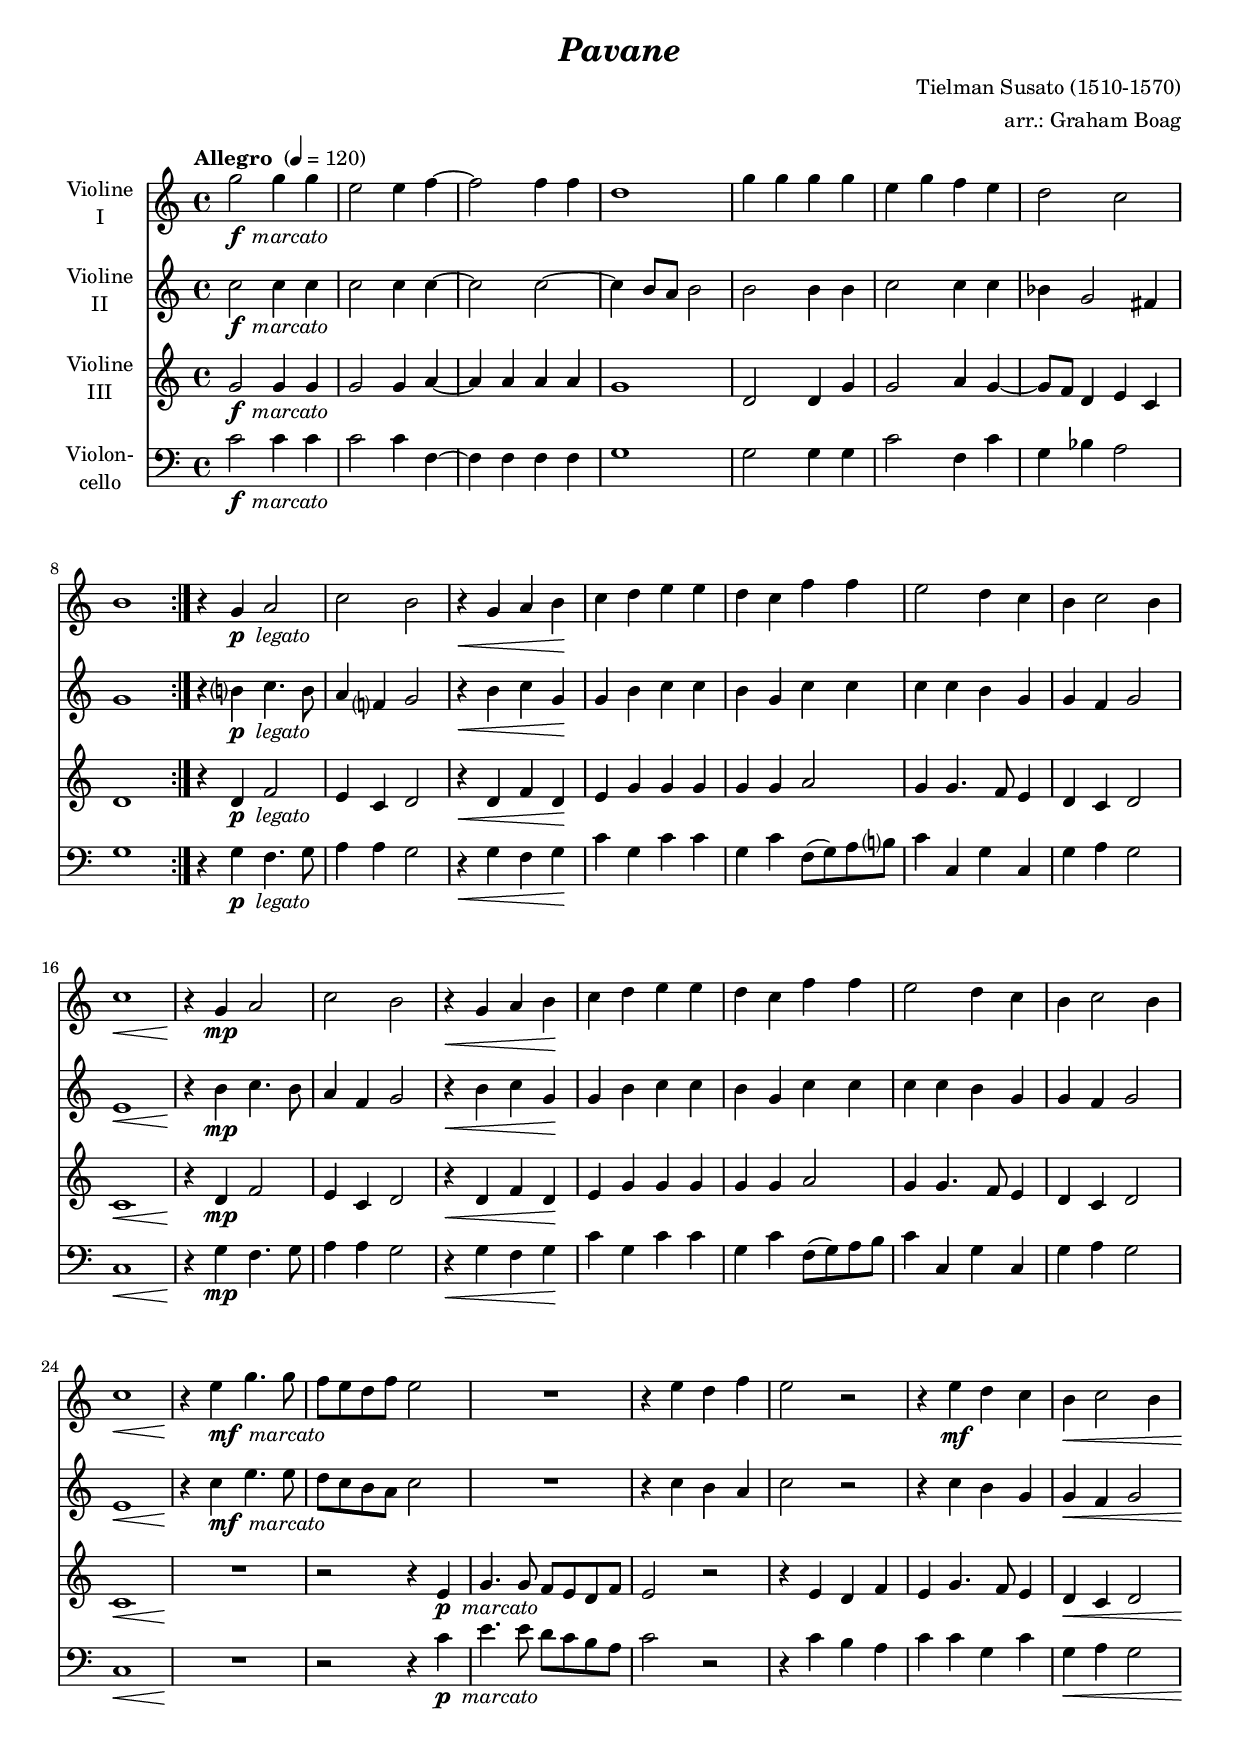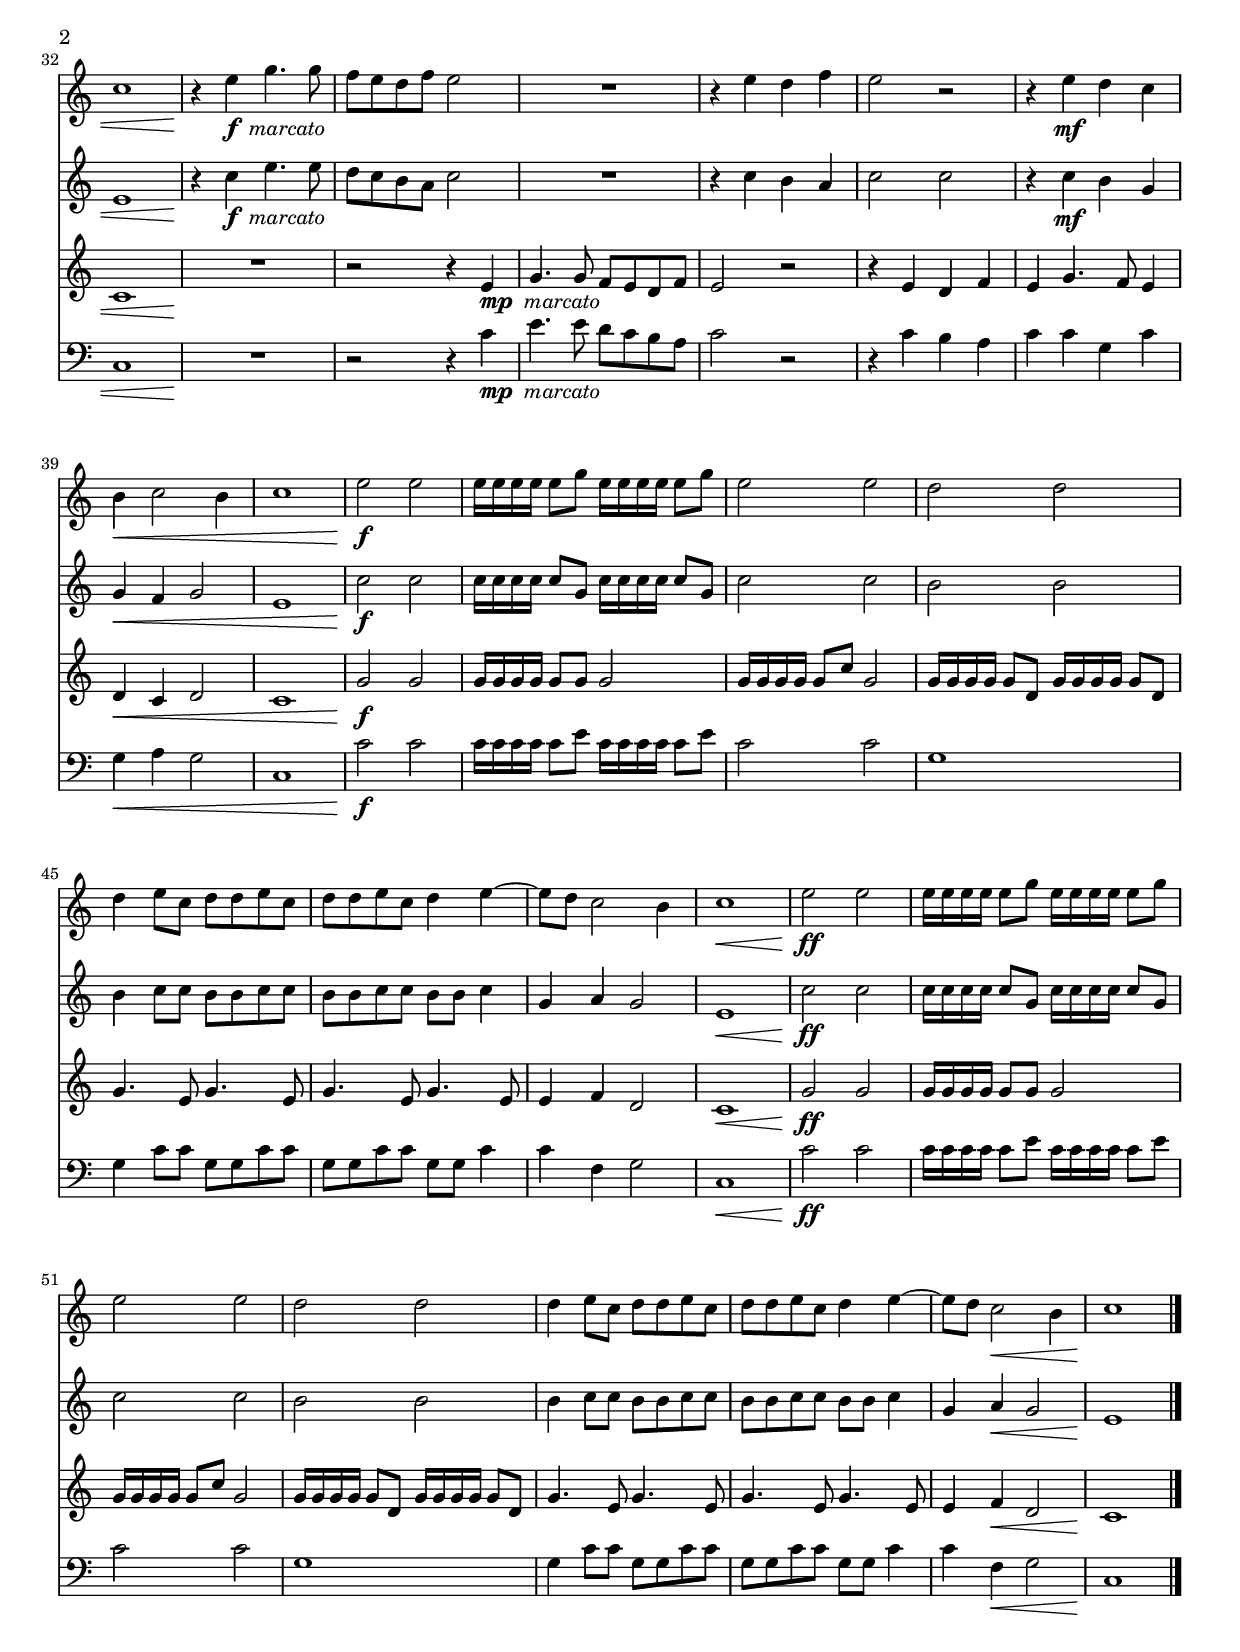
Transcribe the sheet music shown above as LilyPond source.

\version "2.14.2"
\include "deutsch.ly"

#(set-global-staff-size 18)

\header {
  title     = \markup \bold \italic "Pavane"
  composer  = "Tielman Susato (1510-1570)"
  arranger  = "arr.: Graham Boag"
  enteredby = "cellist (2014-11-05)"
}

voiceconsts = {
  \key f \major
  \time 4/4
  \tempo "Allegro " 4=120
  %\numericTimeSignature
  \compressFullBarRests
  %\set tupletSpannerDuration = #(ly:make-moment 1 2)
}

mifl = "clarinet"
mist = "string ensemble 1"
miba = "drawbar organ"

fmar = \markup { \dynamic f \italic " marcato" }
mfmr = \markup { \dynamic mf \italic " marcato" }
mpmr = \markup { \dynamic mp \italic " marcato" }
pleg = \markup { \dynamic p \italic " legato" }
pmar = \markup { \dynamic p \italic " marcato" }

va = \relative c''' {
  \voiceconsts

  \repeat volta 2 {
    c2_\fmar c4 c
    a2 a4 b~
    b2 b4 b
    g1
    c4 c c c
    a c b a

    g2 f
    e1
  }

  r4 c_\pleg d2
  f e
  r4\< c d e\!
  f g a a

  g f b b
  a2 g4 f
  e f2 e4
  f1\<
  r4\! c\mp d2
  f e
  r4\< c d e\!

  f g a a
  g f b b
  a2 g4 f
  e f2 e4
  f1\<
  r4\! a_\mfmr c4. c8

  b a g b a2
  R1
  r4 a g b
  a2 r
  r4 a\mf g f
  e\< f2 e4
  f1
  r4\! a_\fmar c4. c8
  b a g b a2
  R1
  r4 a g b
  a2 r
  r4 a\mf g f

  e\< f2 e4
  f1
  a2\!\f a
  a16 a a a a8 c a16 a a a a8 c
  a2 a
  g g

  g4 a8 f g g a f
  g g a f g4 a~
  a8 g f2 e4
  f1\<
  a2\!\ff a

  a16 a a a a8 c a16 a a a a8 c
  a2 a
  g g

  g4 a8 f g g a f
  g g a f g4 a~
  a8 g f2\< e4
  f1\! \bar "|."
}

vb = \relative c'' {
  \voiceconsts

  \repeat volta 2 {
    f2_\fmar f4 f
    f2 f4 f~
    f2 f~
    f4 e8 d e2
    e e4 e
    f2 f4 f

    es c2 h4
    c1
  }
  r4 e?_\pleg f4. e8
  d4 b? c2
  r4\< e f c\!
  c e f f

  e c f f
  f f e c
  c b c2
  a1\<
  r4\! e'\mp f4. e8
  d4 b c2

  r4\< e f c\!
  c e f f
  e c f f
  f f e c
  c b c2
  a1\<

  r4\! f'_\mfmr a4. a8
  g f e d f2
  R1
  r4 f e d
  f2 r
  r4 f e c

  c\< b c2
  a1
  r4\! f'_\fmar a4. a8
  g f e d f2
  R1
  r4 f e d
  f2 f

  r4 f\mf e c
  c\< b c2
  a1
  f'2\!\f f
  f16 f f f f8 c f16 f f f f8 c
  f2 f

  e e
  e4 f8 f e e f f
  e e f f e e f4
  c d c2
  a1\<
  f'2\!\ff f

  f16 f f f f8 c f16 f f f f8 c
  f2 f
  e e

  e4 f8 f e e f f
  e e f f e e f4
  c d\< c2
  a1\! \bar "|."
}

vc = \relative c'' {
  \voiceconsts

  \repeat volta 2 {
    c2_\fmar c4 c
    c2 c4 d~
    d d d d
    c1
    g2 g4 c
    c2 d4 c~

    c8 b g4 a f
    g1
  }
  r4 g_\pleg b2
  a4 f g2
  r4\< g b g\!
  a c c c

  c c d2
  c4 c4. b8 a4
  g f g2
  f1\<
  r4\! g\mp b2
  a4 f g2
  r4\< g b g\!

  a c c c
  c c d2
  c4 c4. b8 a4
  g f g2
  f1\<
  R1\!
  r2 r4 a_\pmar

  c4. c8 b a g b
  a2 r
  r4 a g b
  a c4. b8 a4
  g\< f g2
  f1
  R1\!

  r2 r4 a_\mpmr
  c4. c8 b a g b
  a2 r
  r4 a g b
  a c4. b8 a4
  g\< f g2

  f1
  c'2\!\f c
  c16 c c c c8 c c2
  c16 c c c c8 f c2
  c16 c c c c8 g c16 c c c c8 g

  c4. a8 c4. a8
  c4. a8 c4. a8
  a4 b g2
  f1\<
  c'2\!\ff c
  c16 c c c c8 c c2

  c16 c c c c8 f c2
  c16 c c c c8 g c16 c c c c8 g

  c4. a8 c4. a8
  c4. a8 c4. a8
  a4 b\< g2
  f1\! \bar "|."
}

vd = \relative c' {
  \voiceconsts
  \clef "bass"

  \repeat volta 2 {
    f2_\fmar f4 f
    f2 f4 b,~
    b b b b
    c1
    c2 c4 c
    f2 b,4 f'

    c es d2
    c1
  }
  r4 c_\pleg b4. c8
  d4 d c2
  r4\< c b c\!
  f c f f

  c f b,8( c) d e?
  f4 f, c' f,
  c' d c2
  f,1\<
  r4\! c'\mp b4. c8
  d4 d c2

  r4\< c b c\!
  f c f f
  c f b,8( c) d e
  f4 f, c' f,
  c' d c2
  f,1\<
  R1\!

  r2 r4 f'_\pmar
  a4. a8 g f e d
  f2 r
  r4 f e d
  f f c f
  c\< d c2

  f,1
  R1\!
  r2 r4 f'_\mpmr
  a4. a8 g f e d
  f2 r
  r4 f e d
  f f c f

  c\< d c2
  f,1
  f'2\!\f f
  f16 f f f f8 a f16 f f f f8 a
  f2 f
  c1

  c4 f8 f c c f f
  c c f f c c f4
  f b, c2
  f,1\<
  f'2\!\ff f

  f16 f f f f8 a f16 f f f f8 a
  f2 f
  c1

  c4 f8 f c c f f
  c c f f c c f4
  f b,\< c2
  f,1\! \bar "|."
}


music = <<
      \new Staff {
        \set Staff.midiInstrument = \mist
        \set Staff.instrumentName = \markup \center-column { "Violine" "I" }
        \transpose f c { \va }
      }

      \new Staff {
        \set Staff.midiInstrument = \mist
        \set Staff.instrumentName = \markup \center-column { "Violine" "II" }
        \transpose f c { \vb }
      }

      \new Staff {
        \set Staff.midiInstrument = \mist
        \set Staff.instrumentName = \markup \center-column { "Violine" "III" }
        \transpose f c { \vc }
      }

      \new Staff {
        \set Staff.midiInstrument = \miba
        \set Staff.instrumentName = \markup \center-column { "Violon-" "cello" }
        \transpose f c { \vd }
      }
>>

\book {
  \score {
   \music
    \layout {}
  }

  \score {
    \unfoldRepeats \music

    \midi {
      \context {
        \Score
      }
    }
  }
}
